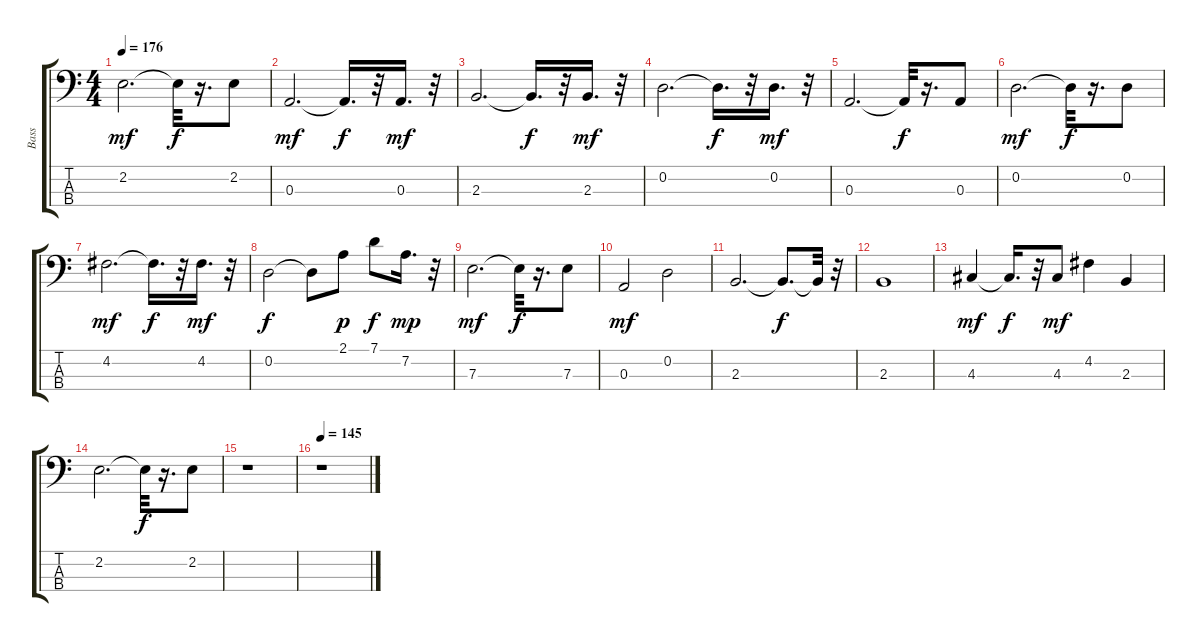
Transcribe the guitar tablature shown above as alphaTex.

\track ("Bass" "Bass") {instrument fretlessbass}
\staff {score tabs}
\tuning (G2 D2 A1 E1) {hide}
\ts (4 4)
\tempo 176
\clef f4
\ks c
2.2.2{d dy mf} 2.2{t}.32{dy f} r.16{d} 2.2.8 |
0.3.2{d dy mf} 0.3{t}.16{d dy f} r.32 0.3.16{d dy mf} r.32 |
2.3.2{d} 2.3{t}.16{d dy f} r.32 2.3.16{d dy mf} r.32 |
0.2.2{d} 0.2{t}.16{d dy f} r.32 0.2.16{d dy mf} r.32 |
0.3.2{d} 0.3{t}.32{dy f} r.16{d} 0.3.8 |
0.2.2{d dy mf} 0.2{t}.32{dy f} r.16{d} 0.2.8 |
4.2.2{d dy mf} 4.2{t}.16{d dy f} r.32 4.2.16{d dy mf} r.32 |
0.2.2{dy f} 0.2{t}.8 2.1.8{dy p} 7.1.8{dy f} 7.2.16{d dy mp} r.32 |
7.3.2{d dy mf} 7.3{t}.32{dy f} r.16{d} 7.3.8 |
0.3.2{dy mf} 0.2.2 |
2.3.2{d} 2.3{t}.8{d dy f} 2.3{t}.32 r.32 |
2.3.1 |
4.3.4{dy mf} 4.3{t}.16{d dy f} r.32 4.3.8{dy mf} 4.2.4 2.3.4 |
2.2.2{d} 2.2{t}.32{dy f} r.16{d} 2.2.8 |
r.1 |
\tempo 145
r.1
